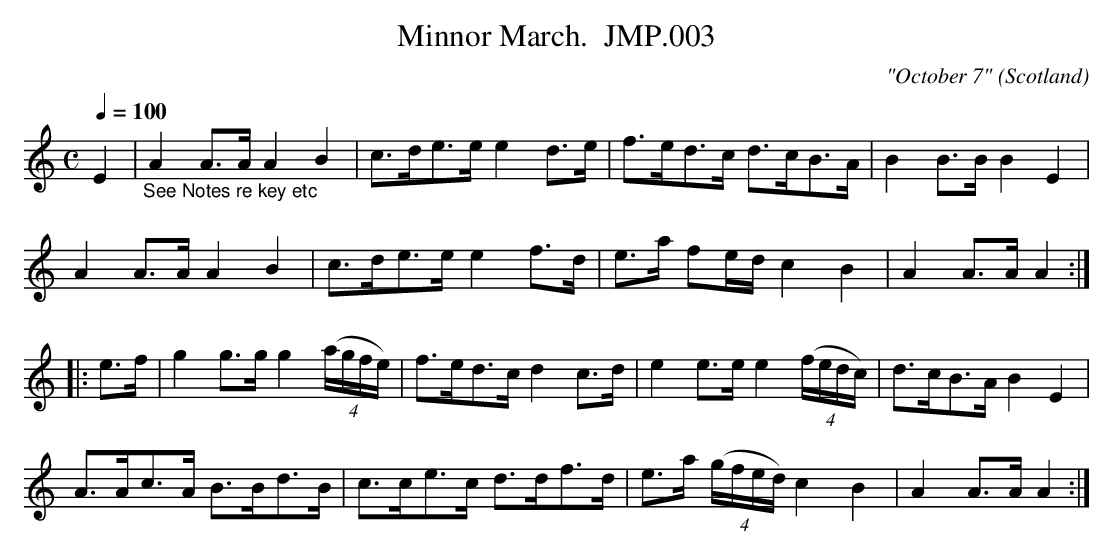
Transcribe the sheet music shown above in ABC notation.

X:1
T:Minnor March.  JMP.003
C:"October 7"
L:1/8
M:C
O:Scotland
Q:1/4=100
K:A minor
E2 |"_See Notes re key etc" A2 A>A A2 B2 |\
c>de>e e2 d>e | f>ed>c d>cB>A| B2 B>B B2E2 |!
A2 A>A A2 2B2 | c>de>e e2 f>d | e>a fe/d/ c2 B2 | A2 A>A A2 :|!
|:e>f | g2 g>g g2 (4(a/g/f/e/) | f>ed>c d2 c>d |\
e2 e>e e2 (4(f/e/d/c/) | d>cB>A B2E2 |!
A>Ac>A B>Bd>B |c>ce>c d>df>d | e>a (4(g/f/e/d/) c2B2 | A2 A>A A2 :|
